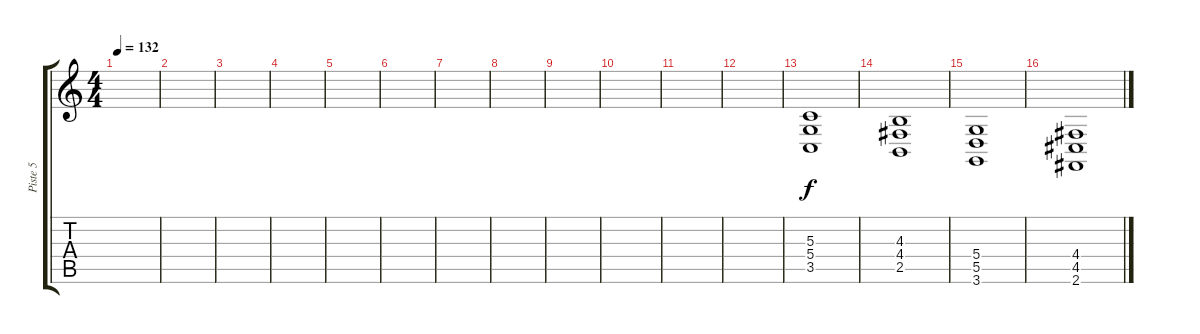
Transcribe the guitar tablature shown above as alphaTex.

\track ("Piste 5" "Piste 5") {instrument synthstrings1}
\staff {score tabs}
\tuning (E4 B3 G3 D3 A2 E2) {hide}
\ts (4 4)
\tempo 132
\clef g2
\ks c
|
|
|
|
|
|
|
|
|
|
|
|
(5.3 5.4 3.5).1 |
(4.3 4.4 2.5).1 |
(5.4 5.5 3.6).1 |
(4.4 4.5 2.6).1
